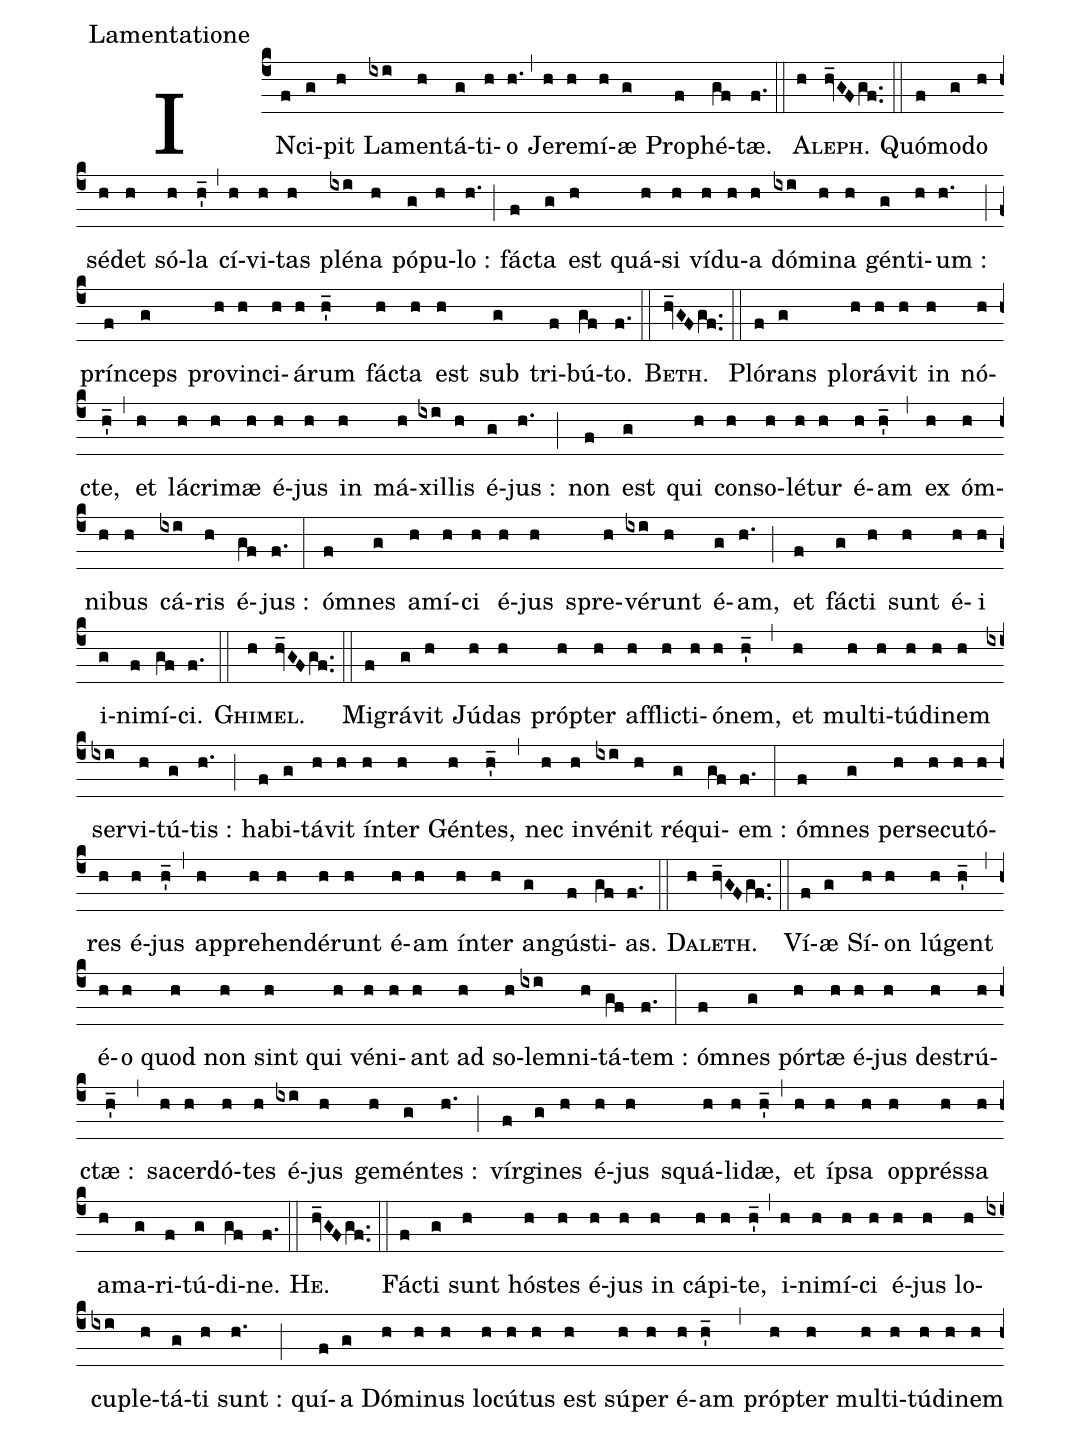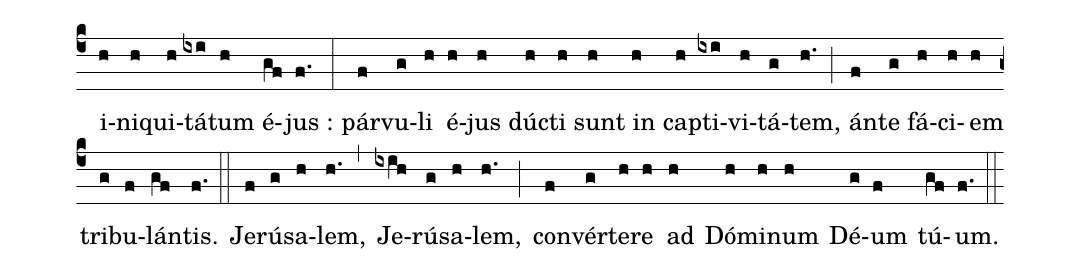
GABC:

office-part: Lamentatione;
%%
(c4)
IN(f)ci(g)pit(h) La(ixi)men(h)tá(g)ti(h)o(h.) (,)
Je(h)re(h)mí(h)æ(g) Pro(f)phé(gf)tæ.(f.) (::)
<sc>A</sc>(h)<sc>leph.</sc>(hv_GFgf..) (::)
Quó(f)mo(g)do(h) sé(h)det(h) só(h)la(h'_) (,)
cí(h)vi(h)tas(h) plé(ixi)na(h) pó(g)pu(h)lo :(h.) (;)
fá(f)cta(g) est(h) quá(h)si(h) ví(h)du(h)a(h) dó(ixi)mi(h)na(h) gén(g)ti(h)um :(h.) (;)
prín(f)ceps(g) pro(h)vin(h)ci(h)á(h)rum(h'_) fá(h)cta(h) est(h) sub(g) tri(f)bú(gf)to.(f.) (::)
<sc>Beth.</sc>(hv_GFgf..) (::)
Pló(f)rans(g) plo(h)rá(h)vit(h) in(h) nó(h)cte,(h'_) (,)
et(h) lá(h)cri(h)mæ(h) é(h)jus(h) in(h) má(h)xil(ixi)lis(h) é(g)jus :(h.) (;)
non(f) est(g) qui(h) con(h)so(h)lé(h)tur(h) é(h)am(h'_) (,)
ex(h) óm(h)ni(h)bus(h) cá(ixi)ris(h) é(gf)jus :(f.) (:)
óm(f)nes(g) a(h)mí(h)ci(h) é(h)jus(h) spre(h)vé(ixi)runt(h) é(g)am,(h.) (;)
et(f) fá(g)cti(h) sunt(h) é(h)i(h) i(g)ni(f)mí(gf)ci.(f.) (::)
<sc>Ghi</sc>(h)<sc>mel.</sc>(hv_GFgf..) (::)
Mi(f)grá(g)vit(h) Jú(h)das(h) próp(h)ter(h) af(h)fli(h)cti(h)ó(h)nem,(h'_) (,)
et(h) mul(h)ti(h)tú(h)di(h)nem(h) ser(ixi)vi(h)tú(g)tis :(h.) (;)
ha(f)bi(g)tá(h)vit(h) ín(h)ter(h) Gén(h)tes,(h'_) (,)
nec(h) in(h)vé(ixi)nit(h) ré(g)qui(gf)em :(f.) (:)
óm(f)nes(g) per(h)se(h)cu(h)tó(h)res(h) é(h)jus(h'_) (,)
ap(h)pre(h)hen(h)dé(h)runt(h) é(h)am(h) ín(h)ter(h) an(g)gú(f)sti(gf)as.(f.) (::)
<sc>Da</sc>(h)<sc>leth.</sc>(hv_GFgf..) (::)
Ví(f)æ(g) Sí(h)on(h) lú(h)gent(h'_) (,)
é(h)o(h) quod(h) non(h) sint(h) qui(h) vé(h)ni(h)ant(h) ad(h) so(h)lem(ixi)ni(h)tá(gf)tem :(f.) (:)
óm(f)nes(g) pór(h)tæ(h) é(h)jus(h) de(h)strú(h)ctæ :(h'_) (,)
sa(h)cer(h)dó(h)tes(h) é(ixi)jus(h) ge(h)mén(g)tes :(h.) (;)
vír(f)gi(g)nes(h) é(h)jus(h)  squá(h)li(h)dæ,(h'_) (,)
et(h) í(h)psa(h) op(h)prés(h)sa(h) a(h)ma(g)ri(f)tú(g)di(gf)ne.(f.) (::)
<sc>He.</sc>(hv_GFgf..) (::)
Fá(f)cti(g) sunt(h) hó(h)stes(h) é(h)jus(h) in(h) cá(h)pi(h)te,(h'_) (,)
i(h)ni(h)mí(h)ci(h) é(h)jus(h) lo(h)cu(ixi)ple(h)tá(g)ti(h) sunt :(h.) (;)
quí(f)a(g) Dó(h)mi(h)nus(h) lo(h)cú(h)tus(h) est(h) sú(h)per(h) é(h)am(h'_) (,)
próp(h)ter(h) mul(h)ti(h)tú(h)di(h)nem(h) i(h)ni(h)qui(h)tá(ixi)tum(h) é(gf)jus :(f.) (:)
pár(f)vu(g)li(h) é(h)jus(h) dú(h)cti(h) sunt(h) in(h) cap(h)ti(ixi)vi(h)tá(g)tem,(h.) (;)
án(f)te(g) fá(h)ci(h)em(h) tri(g)bu(f)lán(gf)tis.(f.) (::)
Je(f)rú(g)sa(h)lem,(h.) (,)
Je(ixih)rú(g)sa(h)lem,(h.) (;)
con(f)vér(g)te(h)re(h) ad(h) Dó(h)mi(h)num(h) Dé(g)um(f) tú(gf)um.(f.) (::)
